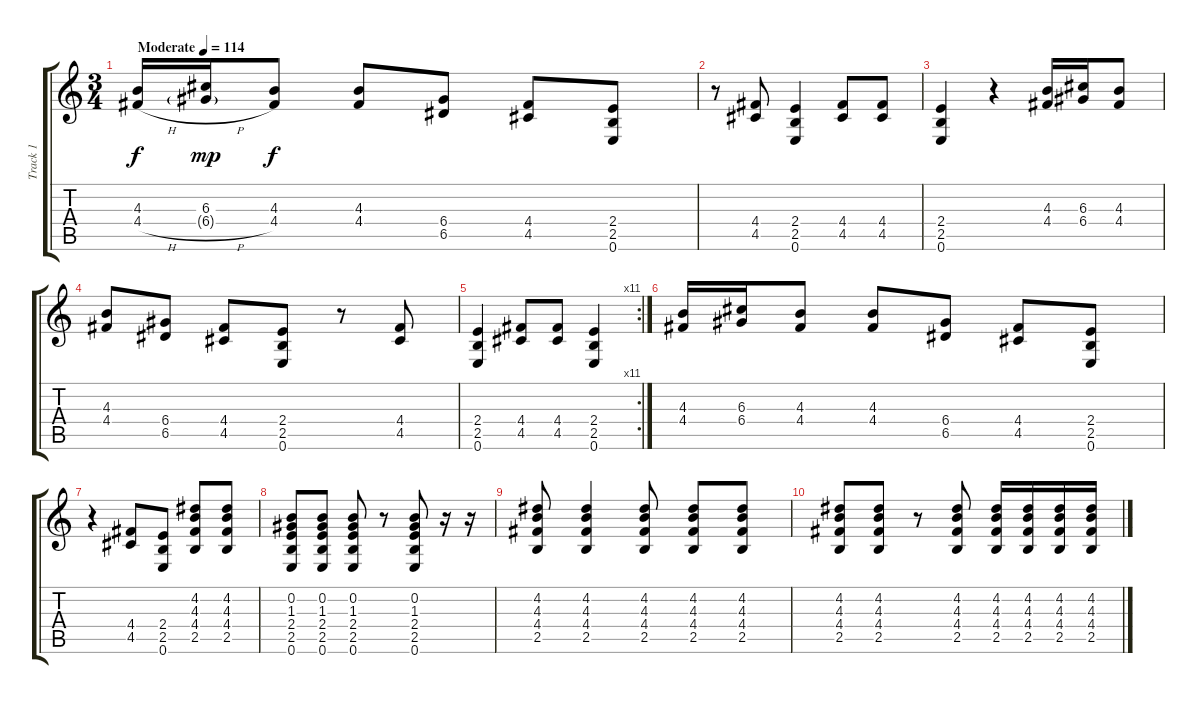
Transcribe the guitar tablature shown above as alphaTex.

\track ("Track 1" "Track 1") {instrument acousticguitarsteel}
\staff {score tabs}
\tuning (E4 B3 G3 D3 A2 E2) {hide}
\ts (3 4)
\tempo (114 "Moderate")
\clef g2
\ks c
(4.3 4.4{h}).16{dy f instrument acousticguitarsteel} (6.3 6.4{h g}).16{dy mp} (4.3 4.4).8{dy f} (4.3 4.4).8 (6.4 6.5).8 (4.4 4.5).8 (2.4 2.5 0.6).8 |
r.8 (4.4 4.5).8 (2.4 2.5 0.6).4 (4.4 4.5).8 (4.4 4.5).8 |
(2.4 2.5 0.6).4 r.4 (4.3 4.4).16 (6.3 6.4).16 (4.3 4.4).8 |
(4.3 4.4).8 (6.4 6.5).8 (4.4 4.5).8 (2.4 2.5 0.6).8 r.8 (4.4 4.5).8 |
\rc 11
(2.4 2.5 0.6).4 (4.4 4.5).8 (4.4 4.5).8 (2.4 2.5 0.6).4 |
(4.3 4.4).16 (6.3 6.4).16 (4.3 4.4).8 (4.3 4.4).8 (6.4 6.5).8 (4.4 4.5).8 (2.4 2.5 0.6).8 |
r.4 (4.4 4.5).8 (2.4 2.5 0.6).8 (4.2 4.3 4.4 2.5).8 (4.2 4.3 4.4 2.5).8 |
(0.2 1.3 2.4 2.5 0.6).8 (0.2 1.3 2.4 2.5 0.6).8 (0.2 1.3 2.4 2.5 0.6).8 r.8 (0.2 1.3 2.4 2.5 0.6).8 r.16 r.16 |
(4.2 4.3 4.4 2.5).8 (4.2 4.3 4.4 2.5).4 (4.2 4.3 4.4 2.5).8 (4.2 4.3 4.4 2.5).8 (4.2 4.3 4.4 2.5).8 |
(4.2 4.3 4.4 2.5).8 (4.2 4.3 4.4 2.5).8 r.8 (4.2 4.3 4.4 2.5).8 (4.2 4.3 4.4 2.5).16 (4.2 4.3 4.4 2.5).16 (4.2 4.3 4.4 2.5).16 (4.2 4.3 4.4 2.5).16
